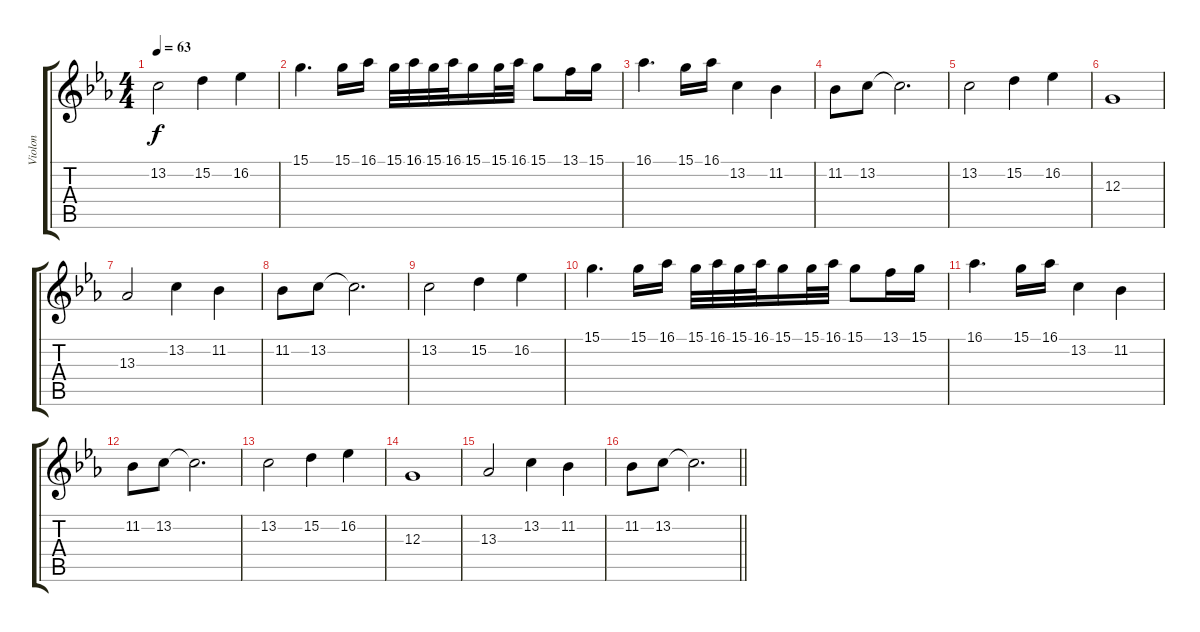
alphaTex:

\track ("Violon" "Violon") {instrument violin}
\staff {score tabs}
\tuning (E4 B3 G3 D3 A2 E2) {hide}
\ts (4 4)
\tempo 63
\clef g2
\ks cminor
13.2.2{dy f} 15.2.4 16.2.4 |
15.1.4{d} 15.1.16 16.1.16 15.1.32 16.1.32 15.1.32 16.1.32 15.1.16 15.1.32 16.1.32 15.1.8 13.1.16 15.1.16 |
16.1.4{d} 15.1.16 16.1.16 13.2.4 11.2.4 |
11.2.8 13.2.8 13.2{t}.2{d} |
13.2.2 15.2.4 16.2.4 |
12.3.1 |
13.3.2 13.2.4 11.2.4 |
11.2.8 13.2.8 13.2{t}.2{d} |
13.2.2 15.2.4 16.2.4 |
15.1.4{d} 15.1.16 16.1.16 15.1.32 16.1.32 15.1.32 16.1.32 15.1.16 15.1.32 16.1.32 15.1.8 13.1.16 15.1.16 |
16.1.4{d} 15.1.16 16.1.16 13.2.4 11.2.4 |
11.2.8 13.2.8 13.2{t}.2{d} |
13.2.2 15.2.4 16.2.4 |
12.3.1 |
13.3.2 13.2.4 11.2.4 |
\barLineRight lightlight
11.2.8 13.2.8 13.2{t}.2{d}
